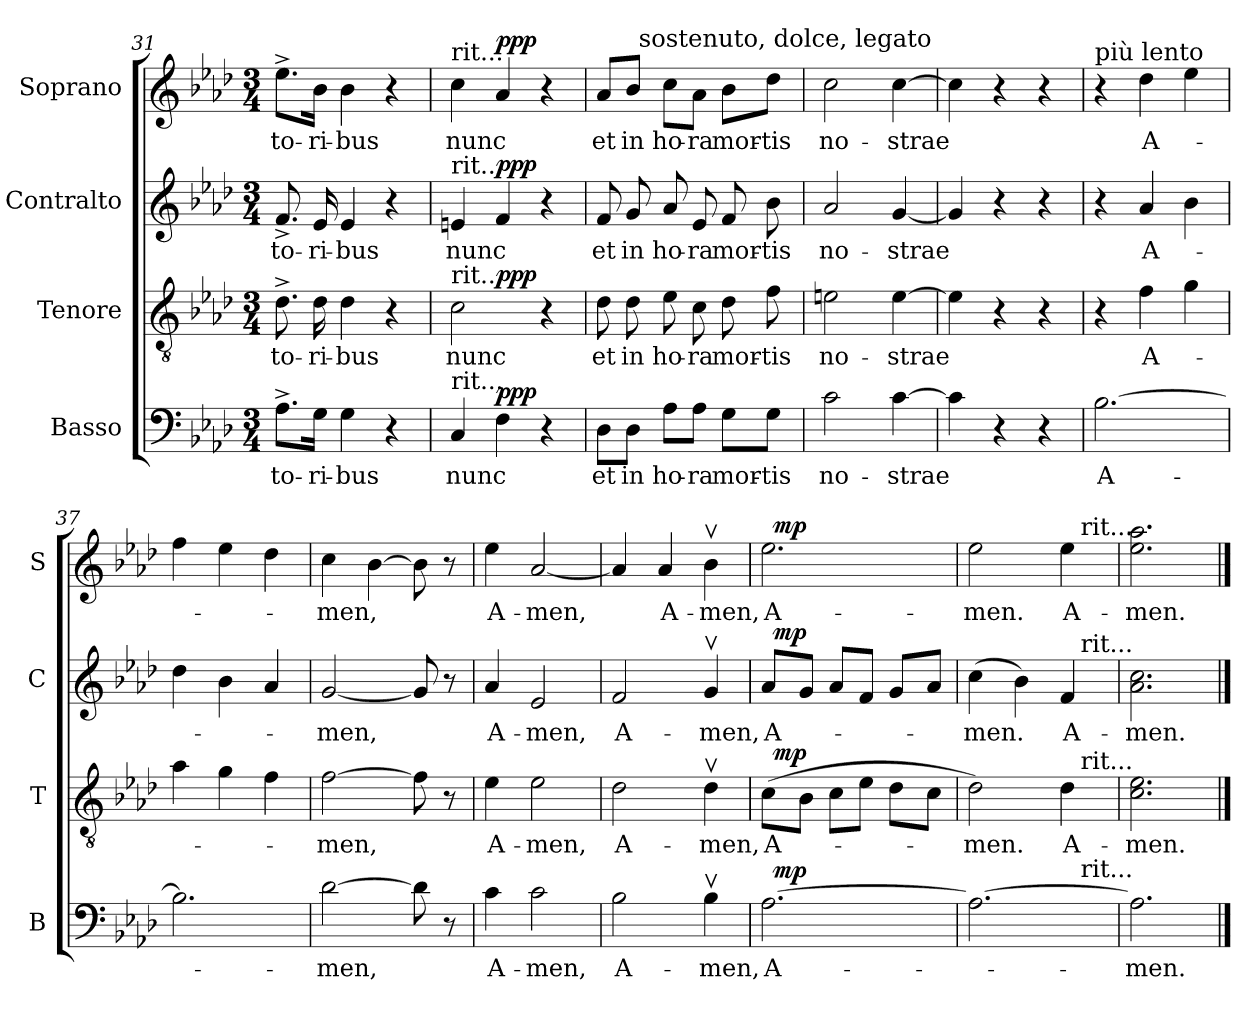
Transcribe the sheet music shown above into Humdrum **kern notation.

**kern	**text	**dynam	**kern	**text	**dynam	**kern	**text	**dynam	**kern	**text	**dynam
*part4	*part4	*part4	*part3	*part3	*part3	*part2	*part2	*part2	*part1	*part1	*part1
*staff4	*staff4	*staff4	*staff3	*staff3	*staff3	*staff2	*staff2	*staff2	*staff1	*staff1	*staff1
*I"Basso	*	*	*I"Tenore	*	*	*I"Contralto	*	*	*I"Soprano	*	*
*I'B	*	*	*I'T	*	*	*I'C	*	*	*I'S	*	*
!!LO:LB:g=z
*clefF4	*	*	*clefGv2	*	*	*clefG2	*	*	*clefG2	*	*
*k[b-e-a-d-]	*	*	*k[b-e-a-d-]	*	*	*k[b-e-a-d-]	*	*	*k[b-e-a-d-]	*	*
*A-:	*	*	*A-:	*	*	*A-:	*	*	*A-:	*	*
*M3/4	*	*	*M3/4	*	*	*M3/4	*	*	*M3/4	*	*
=31	=31	=31	=31	=31	=31	=31	=31	=31	=31	=31	=31
8.A-^>\L	-to-	.	8.d-^>\	-to-	.	8.f^>/	-to-	.	8.ee-^>\L	-to-	.
16G\Jk	-ri-	.	16d-\	-ri-	.	16e-/	-ri-	.	16b-\Jk	-ri-	.
4G\	-bus	.	4d-\	-bus	.	4e-/	-bus	.	4b-\	-bus	.
4r	.	.	4r	.	.	4r	.	.	4r	.	.
=32	=32	=32	=32	=32	=32	=32	=32	=32	=32	=32	=32
*	*	*	*^	*	*	*	*	*	*	*	*
!	!	!	!	!	!	!	!	!	!	!LO:TX:a:t=rit...	!	!
!	!	!	!	!	!	!	!LO:TX:a:t=rit...	!	!	!	!	!
!	!	!	!LO:TX:a:t=rit...	!	!	!	!	!	!	!	!	!
!LO:TX:a:t=rit...	!	!	!	!	!	!	!	!	!	!	!	!
4C/	nunc	.	2c\	4ryy	nunc	.	4en/	nunc	.	4cc\	nunc	.
!	!	!LO:DY:a	!	!	!	!LO:DY:a	!	!	!LO:DY:a	!	!	!LO:DY:a
4F\	.	ppp	.	2ryy	.	ppp	4f/	.	ppp	4a-/	.	ppp
4r	.	.	4r	.	.	.	4r	.	.	4r	.	.
*	*	*	*v	*v	*	*	*	*	*	*	*	*
=33	=33	=33	=33	=33	=33	=33	=33	=33	=33	=33	=33
*	*	*	*	*	*	*	*	*	*^	*	*
8D-\L	et	.	8d-\	et	.	8f/	et	.	8a-/L	8ryy	et	.
8D-\J	in	.	8d-\	in	.	8g/	in	.	8b-/J	32ryy	in	.
!	!	!	!	!	!	!	!	!	!	!LO:TX:a:t=sostenuto, dolce, legato	!	!
.	.	.	.	.	.	.	.	.	.	2ryy	.	.
8A-\L	ho-	.	8e-\	ho-	.	8a-/	ho-	.	8cc\L	.	ho-	.
8A-\J	-ra	.	8c\	-ra	.	8e-/	-ra	.	8a-\J	.	-ra	.
8G\L	mor-	.	8d-\	mor-	.	8f/	mor-	.	8b-\L	.	mor-	.
8G\J	-tis	.	8f\	-tis	.	8b-\	-tis	.	8dd-\J	.	-tis	.
.	.	.	.	.	.	.	.	.	.	16.ryy	.	.
*	*	*	*	*	*	*	*	*	*v	*v	*	*
=34	=34	=34	=34	=34	=34	=34	=34	=34	=34	=34	=34
2c\	no-	.	2en\	no-	.	2a-/	no-	.	2cc\	no-	.
[4c\	-strae	.	[4e\	-strae	.	[4g/	-strae	.	[4cc\	-strae	.
=35	=35	=35	=35	=35	=35	=35	=35	=35	=35	=35	=35
4c\]	.	.	4e\]	.	.	4g/]	.	.	4cc\]	.	.
4r	.	.	4r	.	.	4r	.	.	4r	.	.
4r	.	.	4r	.	.	4r	.	.	4r	.	.
=36	=36	=36	=36	=36	=36	=36	=36	=36	=36	=36	=36
!	!	!	!	!	!	!	!	!	!LO:TX:a:t=più lento	!	!
[2.B-\	A-	.	4r	.	.	4r	.	.	4r	.	.
.	.	.	4f\	A-	.	4a-/	A-	.	4dd-\	A-	.
.	.	.	4g\	.	.	4b-\	.	.	4ee-\	.	.
!!LO:LB:g=z
=37	=37	=37	=37	=37	=37	=37	=37	=37	=37	=37	=37
2.B-\]	.	.	4a-\	.	.	4dd-\	.	.	4ff\	.	.
.	.	.	4g\	.	.	4b-\	.	.	4ee-\	.	.
.	.	.	4f\	.	.	4a-/	.	.	4dd-\	.	.
=38	=38	=38	=38	=38	=38	=38	=38	=38	=38	=38	=38
[2d-\	-men,	.	[2f\	-men,	.	[2g/	-men,	.	4cc\	-men,	.
.	.	.	.	.	.	.	.	.	[4b-\	.	.
8d-\]	.	.	8f\]	.	.	8g/]	.	.	8b-\]	.	.
8r	.	.	8r	.	.	8r	.	.	8r	.	.
=39	=39	=39	=39	=39	=39	=39	=39	=39	=39	=39	=39
4c\	A-	.	4e-\	A-	.	4a-/	A-	.	4ee-\	A-	.
2c\	-men,	.	2e-\	-men,	.	2e-/	-men,	.	[2a-/	-men,	.
=40	=40	=40	=40	=40	=40	=40	=40	=40	=40	=40	=40
2B-\	A-	.	2d-\	A-	.	2f/	A-	.	4a-/]	.	.
.	.	.	.	.	.	.	.	.	4a-/	A-	.
4B-v>\	-men,	.	4d-v>\	-men,	.	4gv>/	-men,	.	4b-v>\	-men,	.
=41	=41	=41	=41	=41	=41	=41	=41	=41	=41	=41	=41
*^	*	*	*^	*	*	*^	*	*	*^	*	*
[2.A-\	32ryy	A-	.	(8c\L	32ryy	A-	.	8a-/L	32ryy	A-	.	2.ee-\	32ryy	A-	.
!	!	!	!LO:DY:a	!	!	!	!LO:DY:a	!	!	!	!LO:DY:a	!	!	!	!LO:DY:a
.	2ryy	.	mp	.	2ryy	.	mp	.	2ryy	.	mp	.	2ryy	.	mp
.	.	.	.	8B-\J	.	.	.	8g/J	.	.	.	.	.	.	.
.	.	.	.	8c\L	.	.	.	8a-/L	.	.	.	.	.	.	.
.	.	.	.	8e-\J	.	.	.	8f/J	.	.	.	.	.	.	.
.	.	.	.	8d-\L	.	.	.	8g/L	.	.	.	.	.	.	.
.	8..ryy	.	.	.	8..ryy	.	.	.	8..ryy	.	.	.	8..ryy	.	.
.	.	.	.	8c\J	.	.	.	8a-/J	.	.	.	.	.	.	.
=42	=42	=42	=42	=42	=42	=42	=42	=42	=42	=42	=42	=42	=42	=42	=42
2.A-\_	2ryy	.	.	2d-\)	2ryy	-men.	.	(4cc\	2ryy	-men.	.	2ee-\	2ryy	-men.	.
.	.	.	.	.	.	.	.	4b-\)	.	.	.	.	.	.	.
.	16ryy	.	.	4d-\	16ryy	A-	.	4f/	16ryy	A-	.	4ee-\	16ryy	A-	.
!	!	!	!	!	!	!	!	!	!	!	!	!	!LO:TX:a:t=rit...	!	!
!	!	!	!	!	!	!	!	!	!LO:TX:a:t=rit...	!	!	!	!	!	!
!	!	!	!	!	!LO:TX:a:t=rit...	!	!	!	!	!	!	!	!	!	!
!	!LO:TX:a:t=rit...	!	!	!	!	!	!	!	!	!	!	!	!	!	!
.	8.ryy	.	.	.	8.ryy	.	.	.	8.ryy	.	.	.	8.ryy	.	.
*v	*v	*	*	*	*	*	*	*v	*v	*	*	*v	*v	*	*
*	*	*	*v	*v	*	*	*	*	*	*	*	*
=43	=43	=43	=43	=43	=43	=43	=43	=43	=43	=43	=43
2.A-\]	-men.	.	2.c\ 2.e-\	-men.	.	2.a-\ 2.cc\	-men.	.	2.ee-\ 2.aa-\	-men.	.
==	==	==	==	==	==	==	==	==	==	==	==
*-	*-	*-	*-	*-	*-	*-	*-	*-	*-	*-	*-
